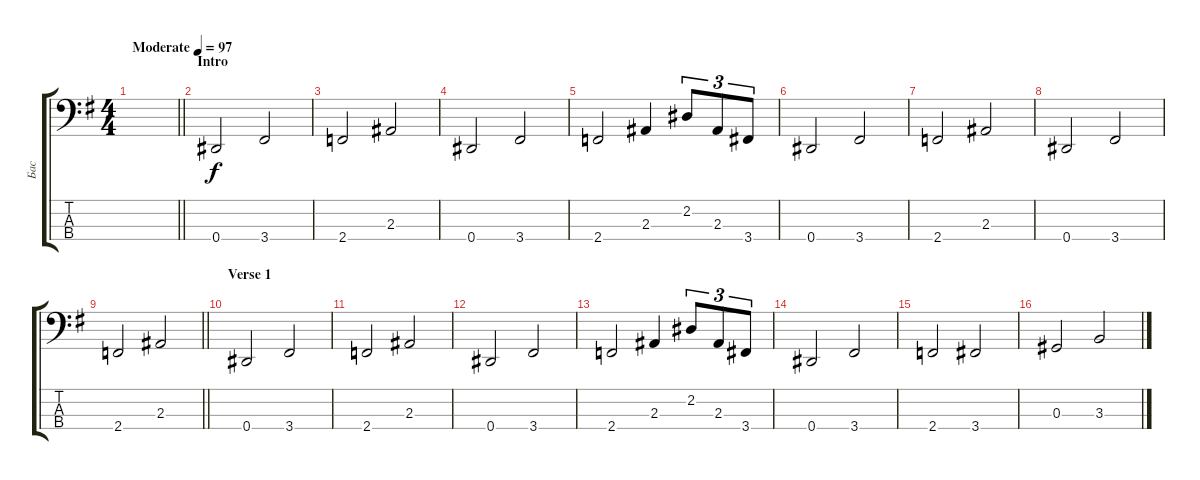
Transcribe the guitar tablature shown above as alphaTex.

\track ("Бас" "Бас") {instrument electricbassfinger}
\staff {score tabs}
\tuning (Gb2 Db2 Ab1 Eb1) {hide}
\ts (4 4)
\tempo (97 "Moderate")
\clef f4
\barLineRight lightlight
\ks eminor
|
\section ("" "Intro")
0.4.2 3.4.2 |
2.4.2 2.3.2 |
0.4.2 3.4.2 |
2.4.2 2.3.4 2.2.8{tu (3 2)} 2.3.8{tu (3 2)} 3.4.8{tu (3 2)} |
0.4.2 3.4.2 |
2.4.2 2.3.2 |
0.4.2 3.4.2 |
\barLineRight lightlight
2.4.2 2.3.2 |
\section ("" "Verse 1")
0.4.2 3.4.2 |
2.4.2 2.3.2 |
0.4.2 3.4.2 |
2.4.2 2.3.4 2.2.8{tu (3 2)} 2.3.8{tu (3 2)} 3.4.8{tu (3 2)} |
0.4.2 3.4.2 |
2.4.2 3.4.2 |
0.3.2 3.3.2
